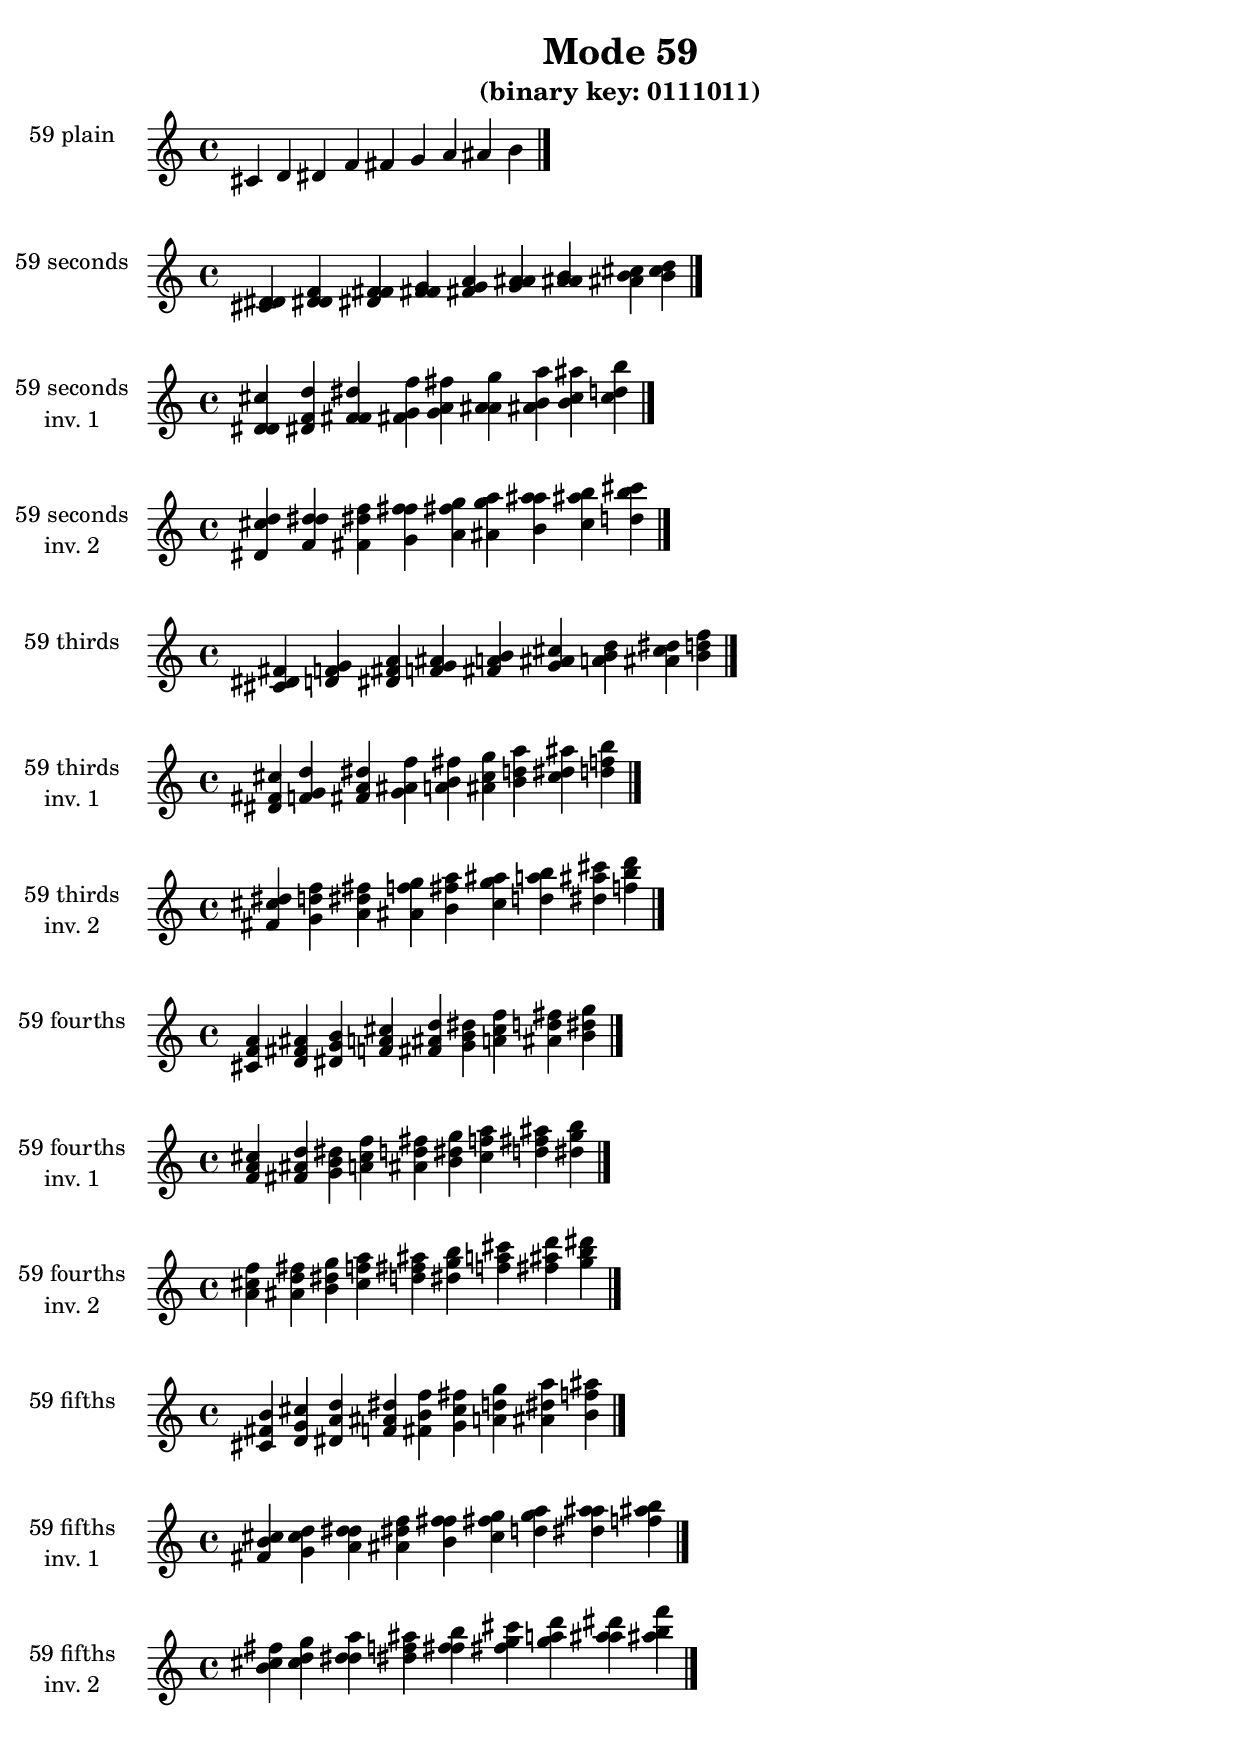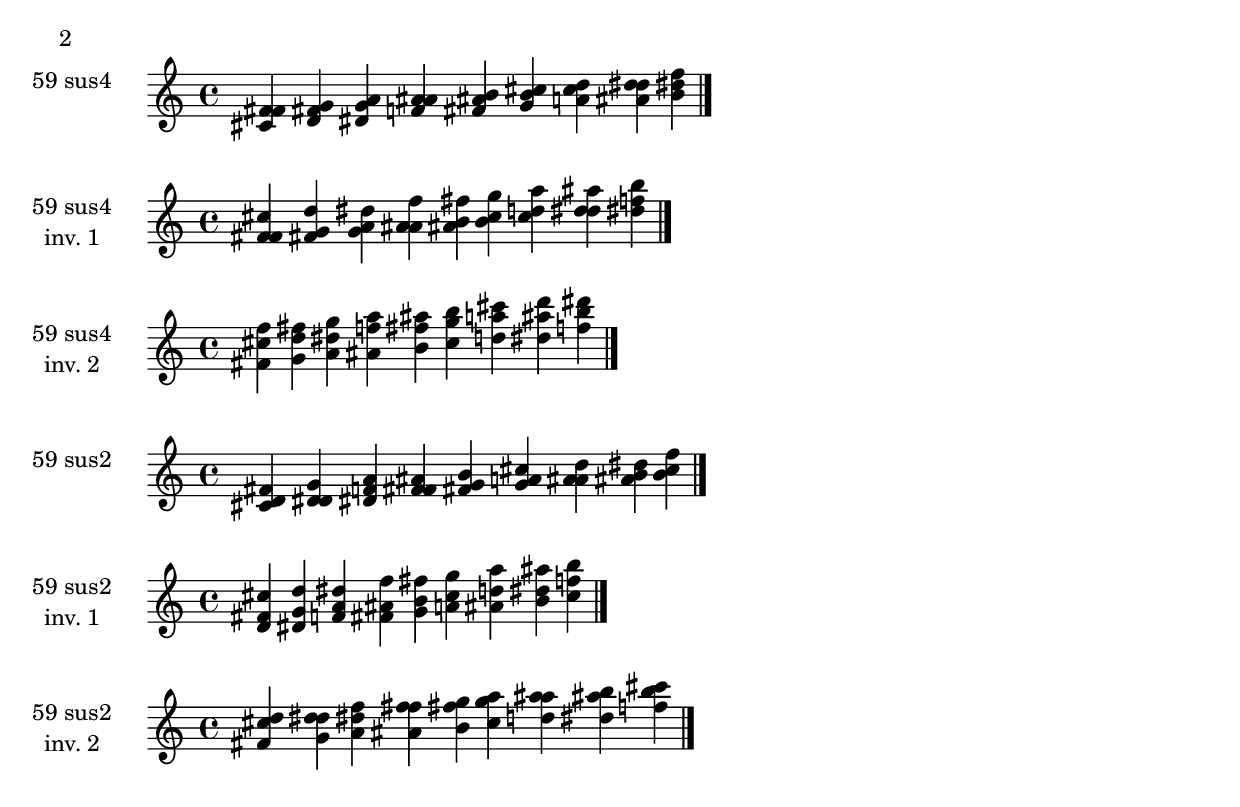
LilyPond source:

\version "2.19.0"

\header {
  title = "Mode 59"
  subtitle = "(binary key: 0111011)"
 %% Remove default LilyPond tagline
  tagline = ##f
}

\paper {
  #(set-paper-size "a4")
}

global = {
  \key c \major
  \time 4/4
  \tempo 4=100
}

\book {
  \score {
    \new Staff \with {
      instrumentName =  \markup { \column {
         \hcenter-in #14 \line { 59 plain }
         \hcenter-in #14 \line {  } } }
      midiInstrument = "oboe"
    } { \accidentalStyle "default"
        \cadenzaOn cis' d' dis' f' fis' g' a' ais' b'  \cadenzaOff \bar "|." }
    \layout { }
  }
  \score {
    \new Staff \with {
      instrumentName =  \markup { \column {
         \hcenter-in #14 \line { 59 seconds }
         \hcenter-in #14 \line {  } } }
      midiInstrument = "oboe"
    } { \accidentalStyle "default"
        \cadenzaOn <cis' d' dis'> <d' dis' f'> <dis' f' fis'> <f' fis' g'> <fis' g' a'> <g' a' ais'> <a' ais' b'> <ais' b' cis''> <b' cis'' d''>  \cadenzaOff \bar "|." }
    \layout { }
  }
  \score {
    \new Staff \with {
      instrumentName =  \markup { \column {
         \hcenter-in #14 \line { 59 seconds }
         \hcenter-in #14 \line { inv. 1 } } }
      midiInstrument = "oboe"
    } { \accidentalStyle "default"
        \cadenzaOn <d' dis' cis''> <dis' f' d''> <f' fis' dis''> <fis' g' f''> <g' a' fis''> <a' ais' g''> <ais' b' a''> <b' cis'' ais''> <cis'' d'' b''>  \cadenzaOff \bar "|." }
    \layout { }
  }
  \score {
    \new Staff \with {
      instrumentName =  \markup { \column {
         \hcenter-in #14 \line { 59 seconds }
         \hcenter-in #14 \line { inv. 2 } } }
      midiInstrument = "oboe"
    } { \accidentalStyle "default"
        \cadenzaOn <dis' cis'' d''> <f' d'' dis''> <fis' dis'' f''> <g' f'' fis''> <a' fis'' g''> <ais' g'' a''> <b' a'' ais''> <cis'' ais'' b''> <d'' b'' cis'''>  \cadenzaOff \bar "|." }
    \layout { }
  }
  \score {
    \new Staff \with {
      instrumentName =  \markup { \column {
         \hcenter-in #14 \line { 59 thirds }
         \hcenter-in #14 \line {  } } }
      midiInstrument = "oboe"
    } { \accidentalStyle "default"
        \cadenzaOn <cis' dis' fis'> <d' f' g'> <dis' fis' a'> <f' g' ais'> <fis' a' b'> <g' ais' cis''> <a' b' d''> <ais' cis'' dis''> <b' d'' f''>  \cadenzaOff \bar "|." }
    \layout { }
  }
  \score {
    \new Staff \with {
      instrumentName =  \markup { \column {
         \hcenter-in #14 \line { 59 thirds }
         \hcenter-in #14 \line { inv. 1 } } }
      midiInstrument = "oboe"
    } { \accidentalStyle "default"
        \cadenzaOn <dis' fis' cis''> <f' g' d''> <fis' a' dis''> <g' ais' f''> <a' b' fis''> <ais' cis'' g''> <b' d'' a''> <cis'' dis'' ais''> <d'' f'' b''>  \cadenzaOff \bar "|." }
    \layout { }
  }
  \score {
    \new Staff \with {
      instrumentName =  \markup { \column {
         \hcenter-in #14 \line { 59 thirds }
         \hcenter-in #14 \line { inv. 2 } } }
      midiInstrument = "oboe"
    } { \accidentalStyle "default"
        \cadenzaOn <fis' cis'' dis''> <g' d'' f''> <a' dis'' fis''> <ais' f'' g''> <b' fis'' a''> <cis'' g'' ais''> <d'' a'' b''> <dis'' ais'' cis'''> <f'' b'' d'''>  \cadenzaOff \bar "|." }
    \layout { }
  }
  \score {
    \new Staff \with {
      instrumentName =  \markup { \column {
         \hcenter-in #14 \line { 59 fourths }
         \hcenter-in #14 \line {  } } }
      midiInstrument = "oboe"
    } { \accidentalStyle "default"
        \cadenzaOn <cis' f' a'> <d' fis' ais'> <dis' g' b'> <f' a' cis''> <fis' ais' d''> <g' b' dis''> <a' cis'' f''> <ais' d'' fis''> <b' dis'' g''>  \cadenzaOff \bar "|." }
    \layout { }
  }
  \score {
    \new Staff \with {
      instrumentName =  \markup { \column {
         \hcenter-in #14 \line { 59 fourths }
         \hcenter-in #14 \line { inv. 1 } } }
      midiInstrument = "oboe"
    } { \accidentalStyle "default"
        \cadenzaOn <f' a' cis''> <fis' ais' d''> <g' b' dis''> <a' cis'' f''> <ais' d'' fis''> <b' dis'' g''> <cis'' f'' a''> <d'' fis'' ais''> <dis'' g'' b''>  \cadenzaOff \bar "|." }
    \layout { }
  }
  \score {
    \new Staff \with {
      instrumentName =  \markup { \column {
         \hcenter-in #14 \line { 59 fourths }
         \hcenter-in #14 \line { inv. 2 } } }
      midiInstrument = "oboe"
    } { \accidentalStyle "default"
        \cadenzaOn <a' cis'' f''> <ais' d'' fis''> <b' dis'' g''> <cis'' f'' a''> <d'' fis'' ais''> <dis'' g'' b''> <f'' a'' cis'''> <fis'' ais'' d'''> <g'' b'' dis'''>  \cadenzaOff \bar "|." }
    \layout { }
  }
  \score {
    \new Staff \with {
      instrumentName =  \markup { \column {
         \hcenter-in #14 \line { 59 fifths }
         \hcenter-in #14 \line {  } } }
      midiInstrument = "oboe"
    } { \accidentalStyle "default"
        \cadenzaOn <cis' fis' b'> <d' g' cis''> <dis' a' d''> <f' ais' dis''> <fis' b' f''> <g' cis'' fis''> <a' d'' g''> <ais' dis'' a''> <b' f'' ais''>  \cadenzaOff \bar "|." }
    \layout { }
  }
  \score {
    \new Staff \with {
      instrumentName =  \markup { \column {
         \hcenter-in #14 \line { 59 fifths }
         \hcenter-in #14 \line { inv. 1 } } }
      midiInstrument = "oboe"
    } { \accidentalStyle "default"
        \cadenzaOn <fis' b' cis''> <g' cis'' d''> <a' d'' dis''> <ais' dis'' f''> <b' f'' fis''> <cis'' fis'' g''> <d'' g'' a''> <dis'' a'' ais''> <f'' ais'' b''>  \cadenzaOff \bar "|." }
    \layout { }
  }
  \score {
    \new Staff \with {
      instrumentName =  \markup { \column {
         \hcenter-in #14 \line { 59 fifths }
         \hcenter-in #14 \line { inv. 2 } } }
      midiInstrument = "oboe"
    } { \accidentalStyle "default"
        \cadenzaOn <b' cis'' fis''> <cis'' d'' g''> <d'' dis'' a''> <dis'' f'' ais''> <f'' fis'' b''> <fis'' g'' cis'''> <g'' a'' d'''> <a'' ais'' dis'''> <ais'' b'' f'''>  \cadenzaOff \bar "|." }
    \layout { }
  }
  \score {
    \new Staff \with {
      instrumentName =  \markup { \column {
         \hcenter-in #14 \line { 59 sus4 }
         \hcenter-in #14 \line {  } } }
      midiInstrument = "oboe"
    } { \accidentalStyle "default"
        \cadenzaOn <cis' f' fis'> <d' fis' g'> <dis' g' a'> <f' a' ais'> <fis' ais' b'> <g' b' cis''> <a' cis'' d''> <ais' d'' dis''> <b' dis'' f''>  \cadenzaOff \bar "|." }
    \layout { }
  }
  \score {
    \new Staff \with {
      instrumentName =  \markup { \column {
         \hcenter-in #14 \line { 59 sus4 }
         \hcenter-in #14 \line { inv. 1 } } }
      midiInstrument = "oboe"
    } { \accidentalStyle "default"
        \cadenzaOn <f' fis' cis''> <fis' g' d''> <g' a' dis''> <a' ais' f''> <ais' b' fis''> <b' cis'' g''> <cis'' d'' a''> <d'' dis'' ais''> <dis'' f'' b''>  \cadenzaOff \bar "|." }
    \layout { }
  }
  \score {
    \new Staff \with {
      instrumentName =  \markup { \column {
         \hcenter-in #14 \line { 59 sus4 }
         \hcenter-in #14 \line { inv. 2 } } }
      midiInstrument = "oboe"
    } { \accidentalStyle "default"
        \cadenzaOn <fis' cis'' f''> <g' d'' fis''> <a' dis'' g''> <ais' f'' a''> <b' fis'' ais''> <cis'' g'' b''> <d'' a'' cis'''> <dis'' ais'' d'''> <f'' b'' dis'''>  \cadenzaOff \bar "|." }
    \layout { }
  }
  \score {
    \new Staff \with {
      instrumentName =  \markup { \column {
         \hcenter-in #14 \line { 59 sus2 }
         \hcenter-in #14 \line {  } } }
      midiInstrument = "oboe"
    } { \accidentalStyle "default"
        \cadenzaOn <cis' d' fis'> <d' dis' g'> <dis' f' a'> <f' fis' ais'> <fis' g' b'> <g' a' cis''> <a' ais' d''> <ais' b' dis''> <b' cis'' f''>  \cadenzaOff \bar "|." }
    \layout { }
  }
  \score {
    \new Staff \with {
      instrumentName =  \markup { \column {
         \hcenter-in #14 \line { 59 sus2 }
         \hcenter-in #14 \line { inv. 1 } } }
      midiInstrument = "oboe"
    } { \accidentalStyle "default"
        \cadenzaOn <d' fis' cis''> <dis' g' d''> <f' a' dis''> <fis' ais' f''> <g' b' fis''> <a' cis'' g''> <ais' d'' a''> <b' dis'' ais''> <cis'' f'' b''>  \cadenzaOff \bar "|." }
    \layout { }
  }
  \score {
    \new Staff \with {
      instrumentName =  \markup { \column {
         \hcenter-in #14 \line { 59 sus2 }
         \hcenter-in #14 \line { inv. 2 } } }
      midiInstrument = "oboe"
    } { \accidentalStyle "default"
        \cadenzaOn <fis' cis'' d''> <g' d'' dis''> <a' dis'' f''> <ais' f'' fis''> <b' fis'' g''> <cis'' g'' a''> <d'' a'' ais''> <dis'' ais'' b''> <f'' b'' cis'''>  \cadenzaOff \bar "|." }
    \layout { }
  }
}

\book {
  \bookOutputSuffix "plain_"
  \score {
    \new Staff \with {
      instrumentName =  \markup { \column {
         \hcenter-in #14 \line { 59 plain }
         \hcenter-in #14 \line {  } } }
      midiInstrument = "oboe"
    } { \accidentalStyle "default"
        \cadenzaOn cis' d' dis' f' fis' g' a' ais' b'  \cadenzaOff \bar "|." }
    \midi { }
  }
}
\book {
  \bookOutputSuffix "seconds_"
  \score {
    \new Staff \with {
      instrumentName =  \markup { \column {
         \hcenter-in #14 \line { 59 seconds }
         \hcenter-in #14 \line {  } } }
      midiInstrument = "oboe"
    } { \accidentalStyle "default"
        \cadenzaOn <cis' d' dis'> <d' dis' f'> <dis' f' fis'> <f' fis' g'> <fis' g' a'> <g' a' ais'> <a' ais' b'> <ais' b' cis''> <b' cis'' d''>  \cadenzaOff \bar "|." }
    \midi { }
  }
}
\book {
  \bookOutputSuffix "seconds_inv. 1"
  \score {
    \new Staff \with {
      instrumentName =  \markup { \column {
         \hcenter-in #14 \line { 59 seconds }
         \hcenter-in #14 \line { inv. 1 } } }
      midiInstrument = "oboe"
    } { \accidentalStyle "default"
        \cadenzaOn <d' dis' cis''> <dis' f' d''> <f' fis' dis''> <fis' g' f''> <g' a' fis''> <a' ais' g''> <ais' b' a''> <b' cis'' ais''> <cis'' d'' b''>  \cadenzaOff \bar "|." }
    \midi { }
  }
}
\book {
  \bookOutputSuffix "seconds_inv. 2"
  \score {
    \new Staff \with {
      instrumentName =  \markup { \column {
         \hcenter-in #14 \line { 59 seconds }
         \hcenter-in #14 \line { inv. 2 } } }
      midiInstrument = "oboe"
    } { \accidentalStyle "default"
        \cadenzaOn <dis' cis'' d''> <f' d'' dis''> <fis' dis'' f''> <g' f'' fis''> <a' fis'' g''> <ais' g'' a''> <b' a'' ais''> <cis'' ais'' b''> <d'' b'' cis'''>  \cadenzaOff \bar "|." }
    \midi { }
  }
}
\book {
  \bookOutputSuffix "thirds_"
  \score {
    \new Staff \with {
      instrumentName =  \markup { \column {
         \hcenter-in #14 \line { 59 thirds }
         \hcenter-in #14 \line {  } } }
      midiInstrument = "oboe"
    } { \accidentalStyle "default"
        \cadenzaOn <cis' dis' fis'> <d' f' g'> <dis' fis' a'> <f' g' ais'> <fis' a' b'> <g' ais' cis''> <a' b' d''> <ais' cis'' dis''> <b' d'' f''>  \cadenzaOff \bar "|." }
    \midi { }
  }
}
\book {
  \bookOutputSuffix "thirds_inv. 1"
  \score {
    \new Staff \with {
      instrumentName =  \markup { \column {
         \hcenter-in #14 \line { 59 thirds }
         \hcenter-in #14 \line { inv. 1 } } }
      midiInstrument = "oboe"
    } { \accidentalStyle "default"
        \cadenzaOn <dis' fis' cis''> <f' g' d''> <fis' a' dis''> <g' ais' f''> <a' b' fis''> <ais' cis'' g''> <b' d'' a''> <cis'' dis'' ais''> <d'' f'' b''>  \cadenzaOff \bar "|." }
    \midi { }
  }
}
\book {
  \bookOutputSuffix "thirds_inv. 2"
  \score {
    \new Staff \with {
      instrumentName =  \markup { \column {
         \hcenter-in #14 \line { 59 thirds }
         \hcenter-in #14 \line { inv. 2 } } }
      midiInstrument = "oboe"
    } { \accidentalStyle "default"
        \cadenzaOn <fis' cis'' dis''> <g' d'' f''> <a' dis'' fis''> <ais' f'' g''> <b' fis'' a''> <cis'' g'' ais''> <d'' a'' b''> <dis'' ais'' cis'''> <f'' b'' d'''>  \cadenzaOff \bar "|." }
    \midi { }
  }
}
\book {
  \bookOutputSuffix "fourths_"
  \score {
    \new Staff \with {
      instrumentName =  \markup { \column {
         \hcenter-in #14 \line { 59 fourths }
         \hcenter-in #14 \line {  } } }
      midiInstrument = "oboe"
    } { \accidentalStyle "default"
        \cadenzaOn <cis' f' a'> <d' fis' ais'> <dis' g' b'> <f' a' cis''> <fis' ais' d''> <g' b' dis''> <a' cis'' f''> <ais' d'' fis''> <b' dis'' g''>  \cadenzaOff \bar "|." }
    \midi { }
  }
}
\book {
  \bookOutputSuffix "fourths_inv. 1"
  \score {
    \new Staff \with {
      instrumentName =  \markup { \column {
         \hcenter-in #14 \line { 59 fourths }
         \hcenter-in #14 \line { inv. 1 } } }
      midiInstrument = "oboe"
    } { \accidentalStyle "default"
        \cadenzaOn <f' a' cis''> <fis' ais' d''> <g' b' dis''> <a' cis'' f''> <ais' d'' fis''> <b' dis'' g''> <cis'' f'' a''> <d'' fis'' ais''> <dis'' g'' b''>  \cadenzaOff \bar "|." }
    \midi { }
  }
}
\book {
  \bookOutputSuffix "fourths_inv. 2"
  \score {
    \new Staff \with {
      instrumentName =  \markup { \column {
         \hcenter-in #14 \line { 59 fourths }
         \hcenter-in #14 \line { inv. 2 } } }
      midiInstrument = "oboe"
    } { \accidentalStyle "default"
        \cadenzaOn <a' cis'' f''> <ais' d'' fis''> <b' dis'' g''> <cis'' f'' a''> <d'' fis'' ais''> <dis'' g'' b''> <f'' a'' cis'''> <fis'' ais'' d'''> <g'' b'' dis'''>  \cadenzaOff \bar "|." }
    \midi { }
  }
}
\book {
  \bookOutputSuffix "fifths_"
  \score {
    \new Staff \with {
      instrumentName =  \markup { \column {
         \hcenter-in #14 \line { 59 fifths }
         \hcenter-in #14 \line {  } } }
      midiInstrument = "oboe"
    } { \accidentalStyle "default"
        \cadenzaOn <cis' fis' b'> <d' g' cis''> <dis' a' d''> <f' ais' dis''> <fis' b' f''> <g' cis'' fis''> <a' d'' g''> <ais' dis'' a''> <b' f'' ais''>  \cadenzaOff \bar "|." }
    \midi { }
  }
}
\book {
  \bookOutputSuffix "fifths_inv. 1"
  \score {
    \new Staff \with {
      instrumentName =  \markup { \column {
         \hcenter-in #14 \line { 59 fifths }
         \hcenter-in #14 \line { inv. 1 } } }
      midiInstrument = "oboe"
    } { \accidentalStyle "default"
        \cadenzaOn <fis' b' cis''> <g' cis'' d''> <a' d'' dis''> <ais' dis'' f''> <b' f'' fis''> <cis'' fis'' g''> <d'' g'' a''> <dis'' a'' ais''> <f'' ais'' b''>  \cadenzaOff \bar "|." }
    \midi { }
  }
}
\book {
  \bookOutputSuffix "fifths_inv. 2"
  \score {
    \new Staff \with {
      instrumentName =  \markup { \column {
         \hcenter-in #14 \line { 59 fifths }
         \hcenter-in #14 \line { inv. 2 } } }
      midiInstrument = "oboe"
    } { \accidentalStyle "default"
        \cadenzaOn <b' cis'' fis''> <cis'' d'' g''> <d'' dis'' a''> <dis'' f'' ais''> <f'' fis'' b''> <fis'' g'' cis'''> <g'' a'' d'''> <a'' ais'' dis'''> <ais'' b'' f'''>  \cadenzaOff \bar "|." }
    \midi { }
  }
}
\book {
  \bookOutputSuffix "sus4_"
  \score {
    \new Staff \with {
      instrumentName =  \markup { \column {
         \hcenter-in #14 \line { 59 sus4 }
         \hcenter-in #14 \line {  } } }
      midiInstrument = "oboe"
    } { \accidentalStyle "default"
        \cadenzaOn <cis' f' fis'> <d' fis' g'> <dis' g' a'> <f' a' ais'> <fis' ais' b'> <g' b' cis''> <a' cis'' d''> <ais' d'' dis''> <b' dis'' f''>  \cadenzaOff \bar "|." }
    \midi { }
  }
}
\book {
  \bookOutputSuffix "sus4_inv. 1"
  \score {
    \new Staff \with {
      instrumentName =  \markup { \column {
         \hcenter-in #14 \line { 59 sus4 }
         \hcenter-in #14 \line { inv. 1 } } }
      midiInstrument = "oboe"
    } { \accidentalStyle "default"
        \cadenzaOn <f' fis' cis''> <fis' g' d''> <g' a' dis''> <a' ais' f''> <ais' b' fis''> <b' cis'' g''> <cis'' d'' a''> <d'' dis'' ais''> <dis'' f'' b''>  \cadenzaOff \bar "|." }
    \midi { }
  }
}
\book {
  \bookOutputSuffix "sus4_inv. 2"
  \score {
    \new Staff \with {
      instrumentName =  \markup { \column {
         \hcenter-in #14 \line { 59 sus4 }
         \hcenter-in #14 \line { inv. 2 } } }
      midiInstrument = "oboe"
    } { \accidentalStyle "default"
        \cadenzaOn <fis' cis'' f''> <g' d'' fis''> <a' dis'' g''> <ais' f'' a''> <b' fis'' ais''> <cis'' g'' b''> <d'' a'' cis'''> <dis'' ais'' d'''> <f'' b'' dis'''>  \cadenzaOff \bar "|." }
    \midi { }
  }
}
\book {
  \bookOutputSuffix "sus2_"
  \score {
    \new Staff \with {
      instrumentName =  \markup { \column {
         \hcenter-in #14 \line { 59 sus2 }
         \hcenter-in #14 \line {  } } }
      midiInstrument = "oboe"
    } { \accidentalStyle "default"
        \cadenzaOn <cis' d' fis'> <d' dis' g'> <dis' f' a'> <f' fis' ais'> <fis' g' b'> <g' a' cis''> <a' ais' d''> <ais' b' dis''> <b' cis'' f''>  \cadenzaOff \bar "|." }
    \midi { }
  }
}
\book {
  \bookOutputSuffix "sus2_inv. 1"
  \score {
    \new Staff \with {
      instrumentName =  \markup { \column {
         \hcenter-in #14 \line { 59 sus2 }
         \hcenter-in #14 \line { inv. 1 } } }
      midiInstrument = "oboe"
    } { \accidentalStyle "default"
        \cadenzaOn <d' fis' cis''> <dis' g' d''> <f' a' dis''> <fis' ais' f''> <g' b' fis''> <a' cis'' g''> <ais' d'' a''> <b' dis'' ais''> <cis'' f'' b''>  \cadenzaOff \bar "|." }
    \midi { }
  }
}
\book {
  \bookOutputSuffix "sus2_inv. 2"
  \score {
    \new Staff \with {
      instrumentName =  \markup { \column {
         \hcenter-in #14 \line { 59 sus2 }
         \hcenter-in #14 \line { inv. 2 } } }
      midiInstrument = "oboe"
    } { \accidentalStyle "default"
        \cadenzaOn <fis' cis'' d''> <g' d'' dis''> <a' dis'' f''> <ais' f'' fis''> <b' fis'' g''> <cis'' g'' a''> <d'' a'' ais''> <dis'' ais'' b''> <f'' b'' cis'''>  \cadenzaOff \bar "|." }
    \midi { }
  }
}
